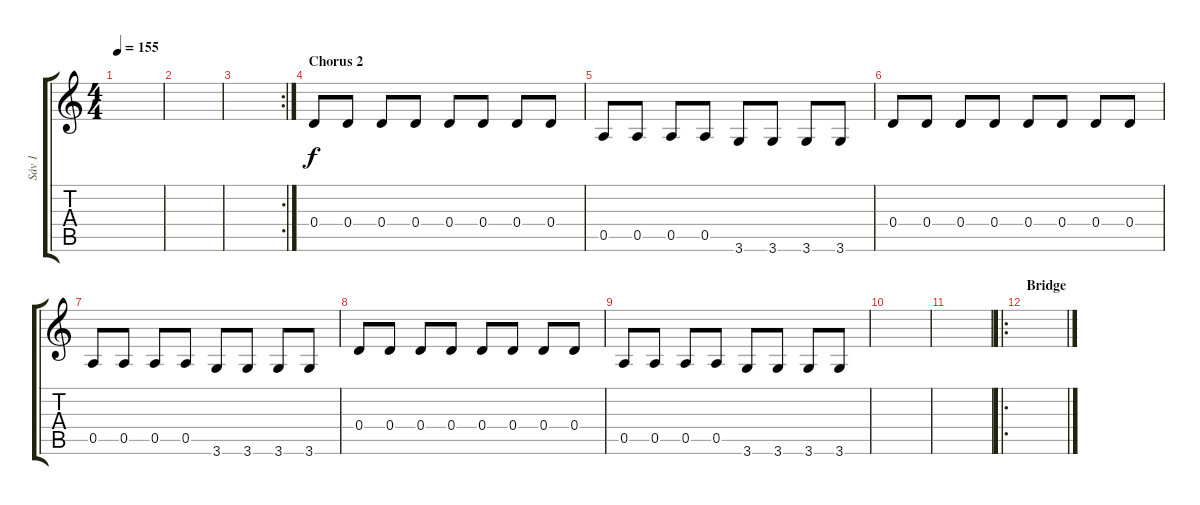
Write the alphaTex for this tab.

\track ("Sáv 1" "Sáv 1") {instrument overdrivenguitar}
\staff {score tabs}
\tuning (E4 B3 G3 D3 A2 E2) {hide}
\ts (4 4)
\tempo 155
\clef g2
\ks c
|
|
\rc 2
|
\section ("" "Chorus 2")
0.4.8 0.4.8 0.4.8 0.4.8 0.4.8 0.4.8 0.4.8 0.4.8 |
0.5.8 0.5.8 0.5.8 0.5.8 3.6.8 3.6.8 3.6.8 3.6.8 |
0.4.8 0.4.8 0.4.8 0.4.8 0.4.8 0.4.8 0.4.8 0.4.8 |
0.5.8 0.5.8 0.5.8 0.5.8 3.6.8 3.6.8 3.6.8 3.6.8 |
0.4.8 0.4.8 0.4.8 0.4.8 0.4.8 0.4.8 0.4.8 0.4.8 |
0.5.8 0.5.8 0.5.8 0.5.8 3.6.8 3.6.8 3.6.8 3.6.8 |
|
|
\ro
\section ("" "Bridge")
